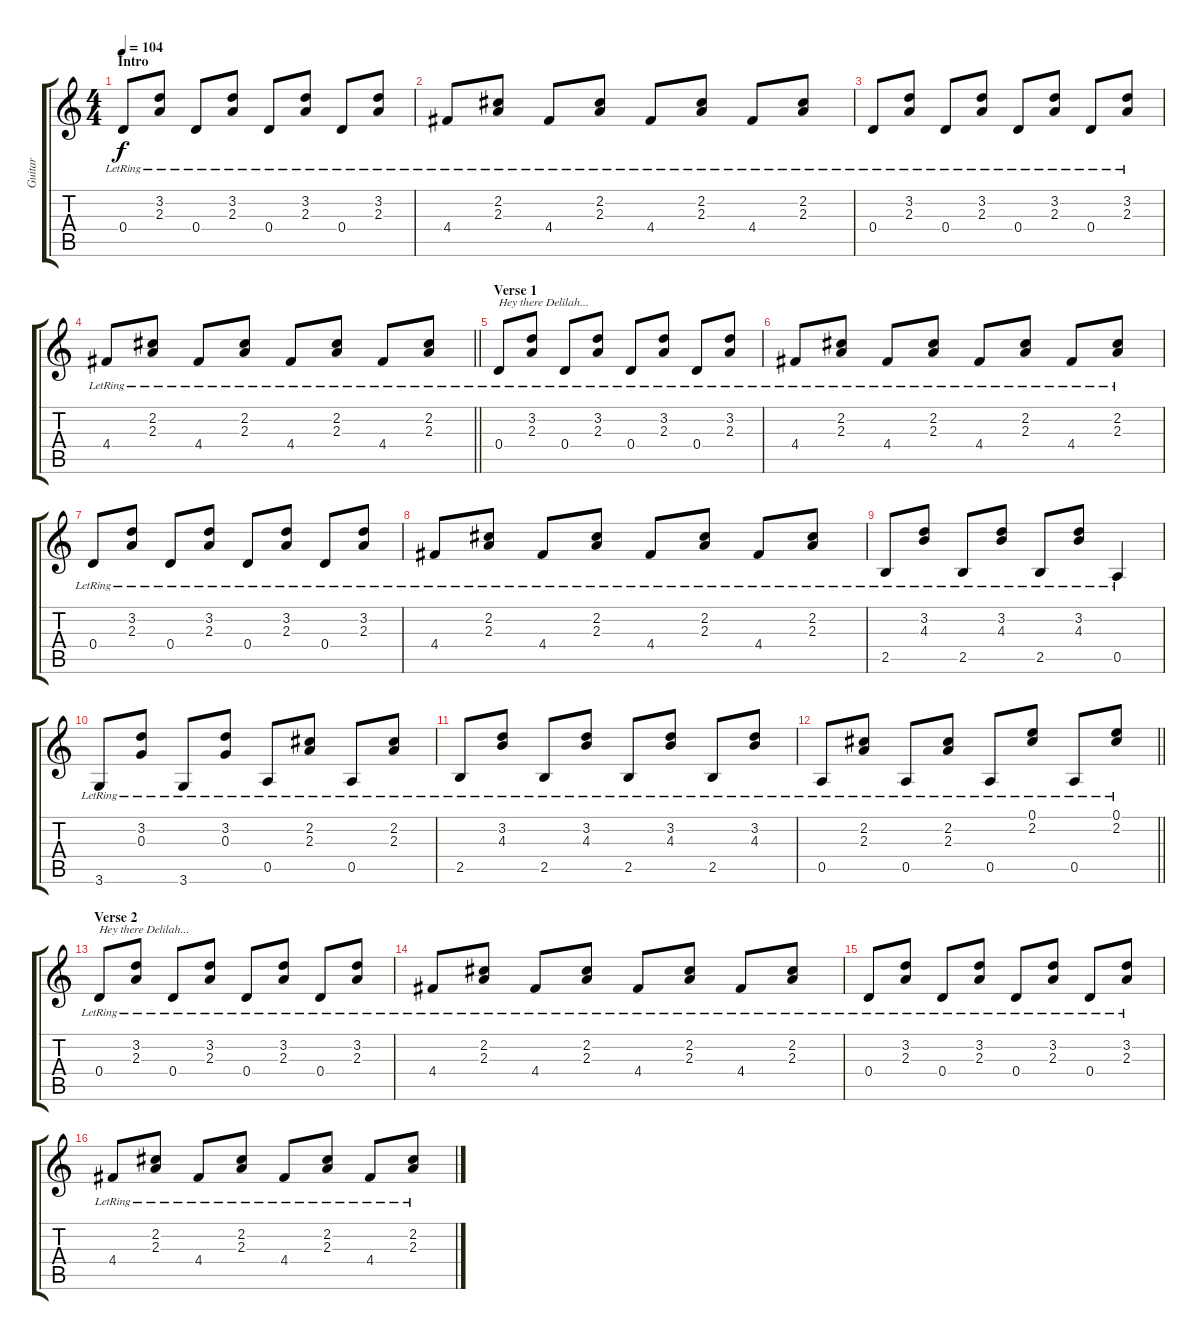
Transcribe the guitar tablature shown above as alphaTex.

\track ("Guitar" "Guitar") {instrument acousticguitarnylon}
\staff {score tabs}
\tuning (E4 B3 G3 D3 A2 E2) {hide}
\ts (4 4)
\section ("" "Intro")
\tempo 104
\clef g2
\ks c
0.4{lr}.8{dy f instrument acousticguitarnylon} (3.2{lr} 2.3{lr}).8 0.4{lr}.8 (3.2{lr} 2.3{lr}).8 0.4{lr}.8 (3.2{lr} 2.3{lr}).8 0.4{lr}.8 (3.2{lr} 2.3{lr}).8 |
4.4{lr}.8 (2.2{lr} 2.3{lr}).8 4.4{lr}.8 (2.2{lr} 2.3{lr}).8 4.4{lr}.8 (2.2{lr} 2.3{lr}).8 4.4{lr}.8 (2.2{lr} 2.3{lr}).8 |
0.4{lr}.8 (3.2{lr} 2.3{lr}).8 0.4{lr}.8 (3.2{lr} 2.3{lr}).8 0.4{lr}.8 (3.2{lr} 2.3{lr}).8 0.4{lr}.8 (3.2{lr} 2.3{lr}).8 |
\barLineRight lightlight
4.4{lr}.8 (2.2{lr} 2.3{lr}).8 4.4{lr}.8 (2.2{lr} 2.3{lr}).8 4.4{lr}.8 (2.2{lr} 2.3{lr}).8 4.4{lr}.8 (2.2{lr} 2.3{lr}).8 |
\section ("" "Verse 1")
0.4{lr}.8{txt "Hey there Delilah..."} (3.2{lr} 2.3{lr}).8 0.4{lr}.8 (3.2{lr} 2.3{lr}).8 0.4{lr}.8 (3.2{lr} 2.3{lr}).8 0.4{lr}.8 (3.2{lr} 2.3{lr}).8 |
4.4{lr}.8 (2.2{lr} 2.3{lr}).8 4.4{lr}.8 (2.2{lr} 2.3{lr}).8 4.4{lr}.8 (2.2{lr} 2.3{lr}).8 4.4{lr}.8 (2.2{lr} 2.3{lr}).8 |
0.4{lr}.8 (3.2{lr} 2.3{lr}).8 0.4{lr}.8 (3.2{lr} 2.3{lr}).8 0.4{lr}.8 (3.2{lr} 2.3{lr}).8 0.4{lr}.8 (3.2{lr} 2.3{lr}).8 |
4.4{lr}.8 (2.2{lr} 2.3{lr}).8 4.4{lr}.8 (2.2{lr} 2.3{lr}).8 4.4{lr}.8 (2.2{lr} 2.3{lr}).8 4.4{lr}.8 (2.2{lr} 2.3{lr}).8 |
2.5{lr}.8 (3.2{lr} 4.3{lr}).8 2.5{lr}.8 (3.2{lr} 4.3{lr}).8 2.5{lr}.8 (3.2{lr} 4.3{lr}).8 0.5{lr}.4 |
3.6{lr}.8 (3.2{lr} 0.3{lr}).8 3.6{lr}.8 (3.2{lr} 0.3{lr}).8 0.5{lr}.8 (2.2{lr} 2.3{lr}).8 0.5{lr}.8 (2.2{lr} 2.3{lr}).8 |
2.5{lr}.8 (3.2{lr} 4.3{lr}).8 2.5{lr}.8 (3.2{lr} 4.3{lr}).8 2.5{lr}.8 (3.2{lr} 4.3{lr}).8 2.5{lr}.8 (3.2{lr} 4.3{lr}).8 |
\barLineRight lightlight
0.5{lr}.8 (2.2{lr} 2.3{lr}).8 0.5{lr}.8 (2.2{lr} 2.3{lr}).8 0.5{lr}.8 (0.1{lr} 2.2{lr}).8 0.5{lr}.8 (0.1{lr} 2.2{lr}).8 |
\section ("" "Verse 2")
0.4{lr}.8{txt "Hey there Delilah..."} (3.2{lr} 2.3{lr}).8 0.4{lr}.8 (3.2{lr} 2.3{lr}).8 0.4{lr}.8 (3.2{lr} 2.3{lr}).8 0.4{lr}.8 (3.2{lr} 2.3{lr}).8 |
4.4{lr}.8 (2.2{lr} 2.3{lr}).8 4.4{lr}.8 (2.2{lr} 2.3{lr}).8 4.4{lr}.8 (2.2{lr} 2.3{lr}).8 4.4{lr}.8 (2.2{lr} 2.3{lr}).8 |
0.4{lr}.8 (3.2{lr} 2.3{lr}).8 0.4{lr}.8 (3.2{lr} 2.3{lr}).8 0.4{lr}.8 (3.2{lr} 2.3{lr}).8 0.4{lr}.8 (3.2{lr} 2.3{lr}).8 |
4.4{lr}.8 (2.2{lr} 2.3{lr}).8 4.4{lr}.8 (2.2{lr} 2.3{lr}).8 4.4{lr}.8 (2.2{lr} 2.3{lr}).8 4.4{lr}.8 (2.2{lr} 2.3{lr}).8
